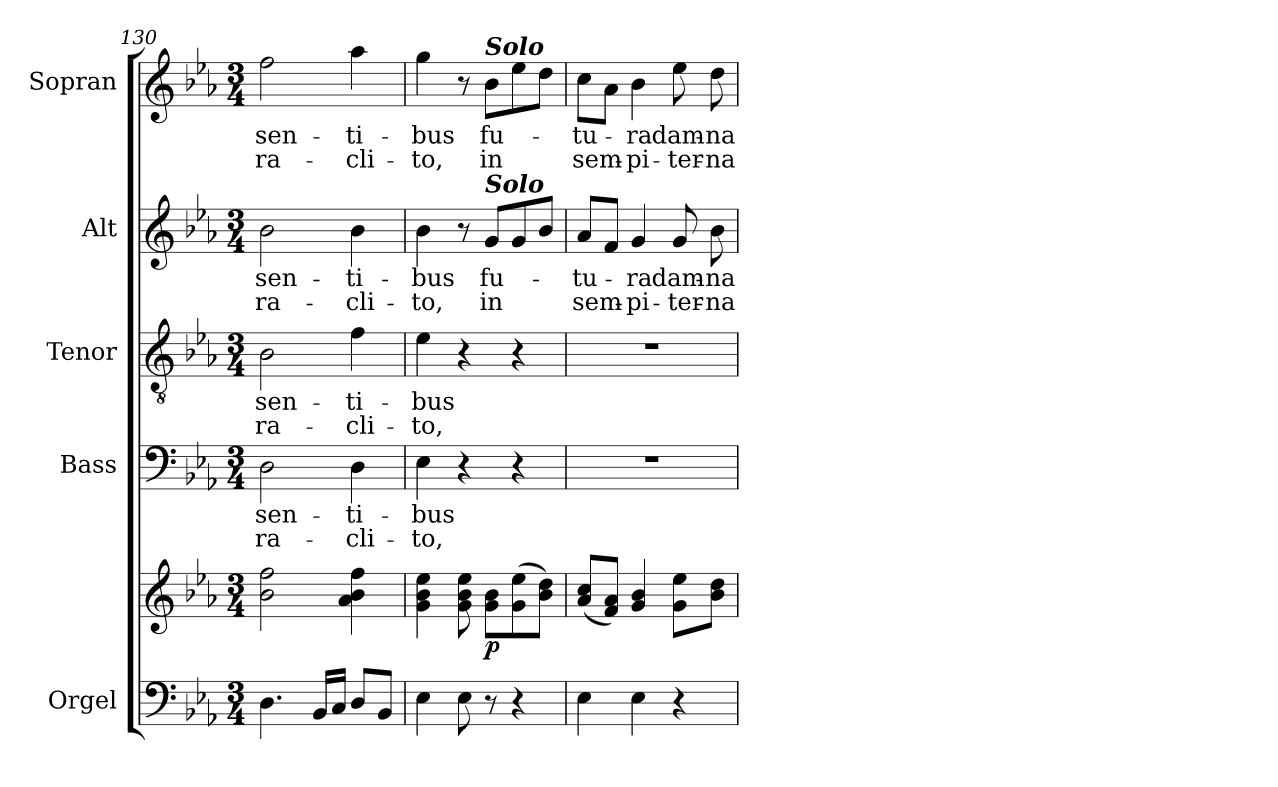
**kern	**kern	**dynam	**kern	**text	**text	**kern	**text	**text	**kern	**text	**text	**kern	**text	**text
*part5	*part5	*part5	*part4	*part4	*part4	*part3	*part3	*part3	*part2	*part2	*part2	*part1	*part1	*part1
*staff6	*staff5	*staff5/6	*staff4	*staff4	*staff4	*staff3	*staff3	*staff3	*staff2	*staff2	*staff2	*staff1	*staff1	*staff1
*I"Orgel	*	*	*I"Bass	*	*	*I"Tenor	*	*	*I"Alt	*	*	*I"Sopran	*	*
*I'Org.	*	*	*I'B.	*	*	*I'T.	*	*	*I'A.	*	*	*I'S.	*	*
*clefF4	*clefG2	*	*clefF4	*	*	*clefGv2	*	*	*clefG2	*	*	*clefG2	*	*
*k[b-e-a-]	*k[b-e-a-]	*	*k[b-e-a-]	*	*	*k[b-e-a-]	*	*	*k[b-e-a-]	*	*	*k[b-e-a-]	*	*
*E-:	*E-:	*	*E-:	*	*	*E-:	*	*	*E-:	*	*	*E-:	*	*
*M3/4	*M3/4	*	*M3/4	*	*	*M3/4	*	*	*M3/4	*	*	*M3/4	*	*
=130	=130	=130	=130	=130	=130	=130	=130	=130	=130	=130	=130	=130	=130	=130
!	!	!	!	!LO:LY:b	!LO:LY:b	!	!LO:LY:b	!LO:LY:b	!	!LO:LY:b	!LO:LY:b	!	!LO:LY:b	!LO:LY:b
4.D\	2b-\ 2ff\	.	2D\	-sen-	-ra-	2B-\	-sen-	-ra-	2b-\	-sen-	-ra-	2ff\	-sen-	-ra-
16BB-/LL	.	.	.	.	.	.	.	.	.	.	.	.	.	.
16C/JJ	.	.	.	.	.	.	.	.	.	.	.	.	.	.
!	!	!	!	!LO:LY:b	!LO:LY:b	!	!LO:LY:b	!LO:LY:b	!	!LO:LY:b	!LO:LY:b	!	!LO:LY:b	!LO:LY:b
8D/L	4a-\ 4b-\ 4ff\	.	4D\	-ti-	-cli-	4f\	-ti-	-cli-	4b-\	-ti-	-cli-	4aa-\	-ti-	-cli-
8BB-/J	.	.	.	.	.	.	.	.	.	.	.	.	.	.
=131	=131	=131	=131	=131	=131	=131	=131	=131	=131	=131	=131	=131	=131	=131
!	!	!	!	!LO:LY:b	!LO:LY:b	!	!LO:LY:b	!LO:LY:b	!	!LO:LY:b	!LO:LY:b	!	!LO:LY:b	!LO:LY:b
4E-\	4g\ 4b-\ 4ee-\	.	4E-\	-bus	-to,	4e-\	-bus	-to,	4b-\	-bus	-to,	4gg\	-bus	-to,
8E-\	8g\ 8b-\ 8ee-\	.	4r	.	.	4r	.	.	8r	.	.	8r	.	.
!	!	!	!	!	!	!	!	!	!	!	!	!LO:TX:a:Bi:t=Solo	!	!
!	!	!	!	!	!	!	!	!	!LO:TX:a:Bi:t=Solo	!	!	!	!	!
!	!	!LO:DY:b	!	!	!	!	!	!	!	!LO:LY:b	!LO:LY:b	!	!LO:LY:b	!LO:LY:b
8r	8g\ 8b-\L	p	.	.	.	.	.	.	8g/L	fu-	in	8b-\L	fu-	in
4r	(>8g\ 8ee-\	.	4r	.	.	4r	.	.	8g/	.	.	8ee-\	.	.
.	8b-\ 8dd\J)	.	.	.	.	.	.	.	8b-/J	.	.	8dd\J	.	.
!!LO:PB:g=z
=132	=132	=132	=132	=132	=132	=132	=132	=132	=132	=132	=132	=132	=132	=132
!	!	!	!	!	!	!	!	!	!	!LO:LY:b	!LO:LY:b	!	!LO:LY:b	!LO:LY:b
4E-\	(<8a-/ 8cc/L	.	2.r	.	.	2.r	.	.	8a-/L	-tu-	sem-	8cc\L	-tu-	sem-
.	8f/ 8a-/J)	.	.	.	.	.	.	.	8f/J	.	.	8a-\J	.	.
!	!	!	!	!	!	!	!	!	!	!LO:LY:b	!LO:LY:b	!	!LO:LY:b	!LO:LY:b
4E-\	4g/ 4b-/	.	.	.	.	.	.	.	4g/	-ra	-pi-	4b-\	-ra	-pi-
!	!	!	!	!	!	!	!	!	!	!LO:LY:b	!LO:LY:b	!	!LO:LY:b	!LO:LY:b
4r	8g\ 8ee-\L	.	.	.	.	.	.	.	8g/	dam-	-ter-	8ee-\	dam-	-ter-
!	!	!	!	!	!	!	!	!	!	!LO:LY:b	!LO:LY:b	!	!LO:LY:b	!LO:LY:b
.	8b-\ 8dd\J	.	.	.	.	.	.	.	8b-\	-na	-na	8dd\	-na	-na
=	=	=	=	=	=	=	=	=	=	=	=	=	=	=
*-	*-	*-	*-	*-	*-	*-	*-	*-	*-	*-	*-	*-	*-	*-
